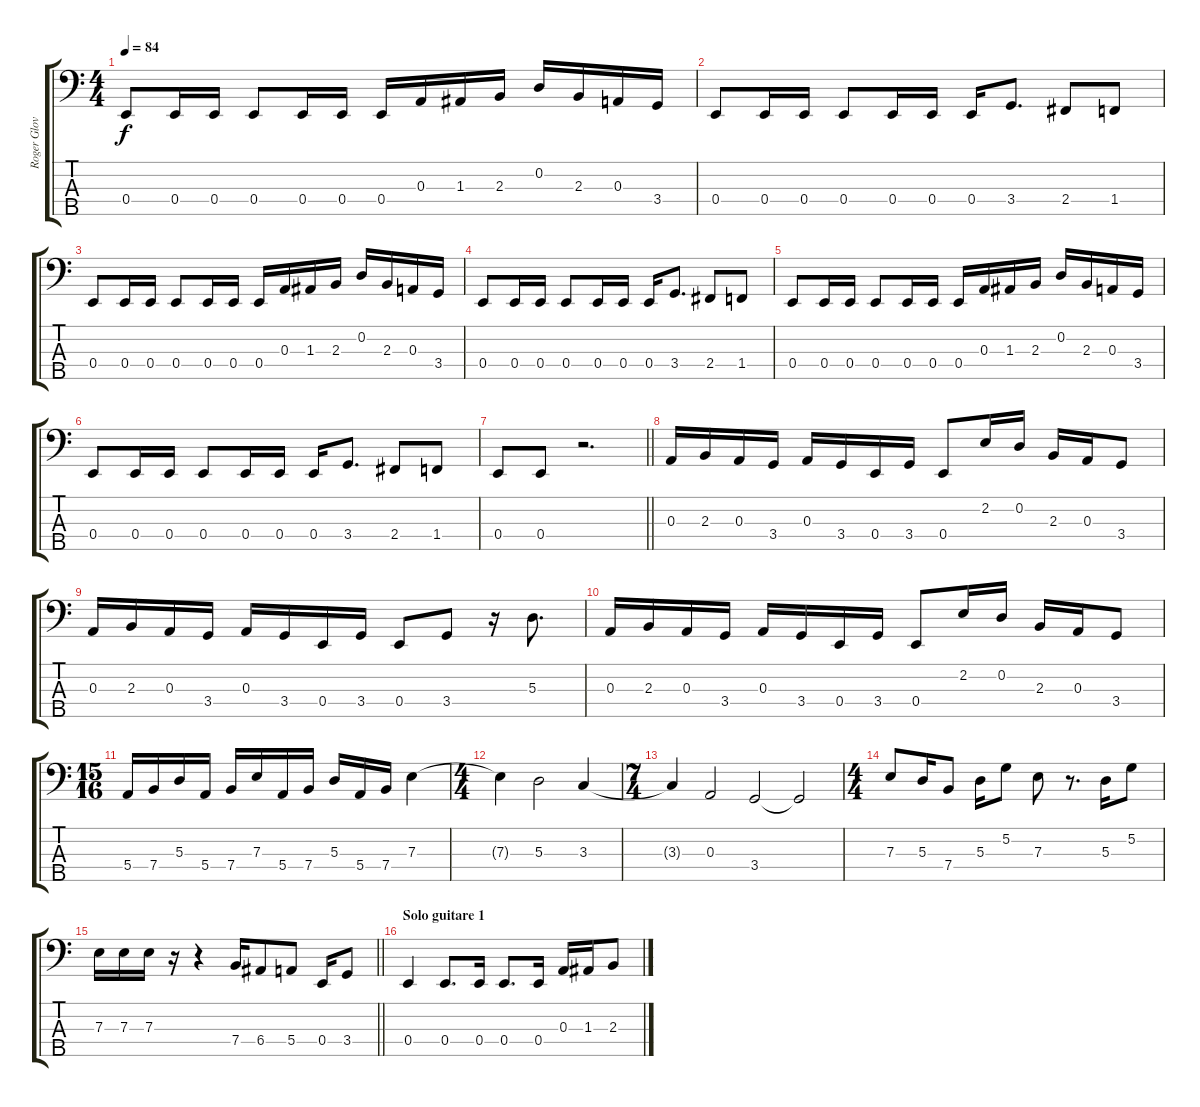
\track ("Roger Glover" "Roger Glov") {instrument electricbassfinger}
\staff {score tabs}
\tuning (G2 D2 A1 E1 B0) {hide}
\ts (4 4)
\tempo 84
\clef f4
\ks c
0.4.8{dy f} 0.4.16 0.4.16 0.4.8 0.4.16 0.4.16 0.4.16 0.3.16 1.3.16 2.3.16 0.2.16 2.3.16 0.3.16 3.4.16 |
0.4.8 0.4.16 0.4.16 0.4.8 0.4.16 0.4.16 0.4.16 3.4.8{d} 2.4.8 1.4.8 |
0.4.8 0.4.16 0.4.16 0.4.8 0.4.16 0.4.16 0.4.16 0.3.16 1.3.16 2.3.16 0.2.16 2.3.16 0.3.16 3.4.16 |
0.4.8 0.4.16 0.4.16 0.4.8 0.4.16 0.4.16 0.4.16 3.4.8{d} 2.4.8 1.4.8 |
0.4.8 0.4.16 0.4.16 0.4.8 0.4.16 0.4.16 0.4.16 0.3.16 1.3.16 2.3.16 0.2.16 2.3.16 0.3.16 3.4.16 |
0.4.8 0.4.16 0.4.16 0.4.8 0.4.16 0.4.16 0.4.16 3.4.8{d} 2.4.8 1.4.8 |
\barLineRight lightlight
0.4.8 0.4.8 r.2{d} |
0.3.16 2.3.16 0.3.16 3.4.16 0.3.16 3.4.16 0.4.16 3.4.16 0.4.8 2.2.16 0.2.16 2.3.16 0.3.16 3.4.8 |
0.3.16 2.3.16 0.3.16 3.4.16 0.3.16 3.4.16 0.4.16 3.4.16 0.4.8 3.4.8 r.16 5.3.8{d} |
0.3.16 2.3.16 0.3.16 3.4.16 0.3.16 3.4.16 0.4.16 3.4.16 0.4.8 2.2.16 0.2.16 2.3.16 0.3.16 3.4.8 |
\ts (15 16)
5.4.16 7.4.16 5.3.16 5.4.16 7.4.16 7.3.16 5.4.16 7.4.16 5.3.16 5.4.16 7.4.16 7.3.4 |
\ts (4 4)
7.3{t}.4 5.3.2 3.3.4 |
\ts (7 4)
3.3{t}.4 0.3.2 3.4.2 3.4{t}.2 |
\ts (4 4)
7.3.8 5.3.16 7.4.8 5.3.16 5.2.8 7.3.8 r.8{d} 5.3.16 5.2.8 |
\barLineRight lightlight
7.3.16 7.3.16 7.3.16 r.16 r.4 7.4.16 6.4.8 5.4.8 0.4.16 3.4.8 |
\section ("" "Solo guitare 1")
0.4.4 0.4.8{d} 0.4.16 0.4.8{d} 0.4.16 0.3.16 1.3.16 2.3.8
